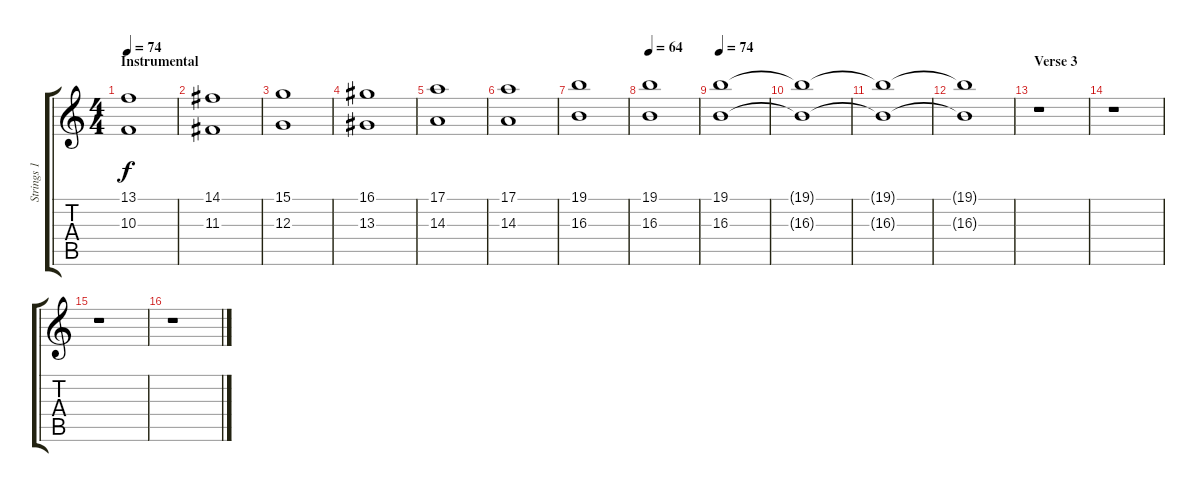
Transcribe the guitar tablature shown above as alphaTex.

\track ("Strings 1" "Strings 1") {instrument stringensemble1}
\staff {score tabs}
\tuning (E4 B3 G3 D3 A2 E2) {hide}
\ts (4 4)
\section ("" "Instrumental")
\tempo 74
\clef g2
\ks c
(13.1 10.3).1{dy f} |
(14.1 11.3).1 |
(15.1 12.3).1 |
(16.1 13.3).1 |
(17.1 14.3).1 |
(17.1 14.3).1 |
(19.1 16.3).1 |
\tempo 64
(19.1 16.3).1 |
\tempo 74
(19.1 16.3).1{volume 0} |
(19.1{t} 16.3{t}).1 |
(19.1{t} 16.3{t}).1 |
(19.1{t} 16.3{t}).1 |
\section ("" "Verse 3")
r.1{volume 13} |
r.1 |
r.1 |
r.1
